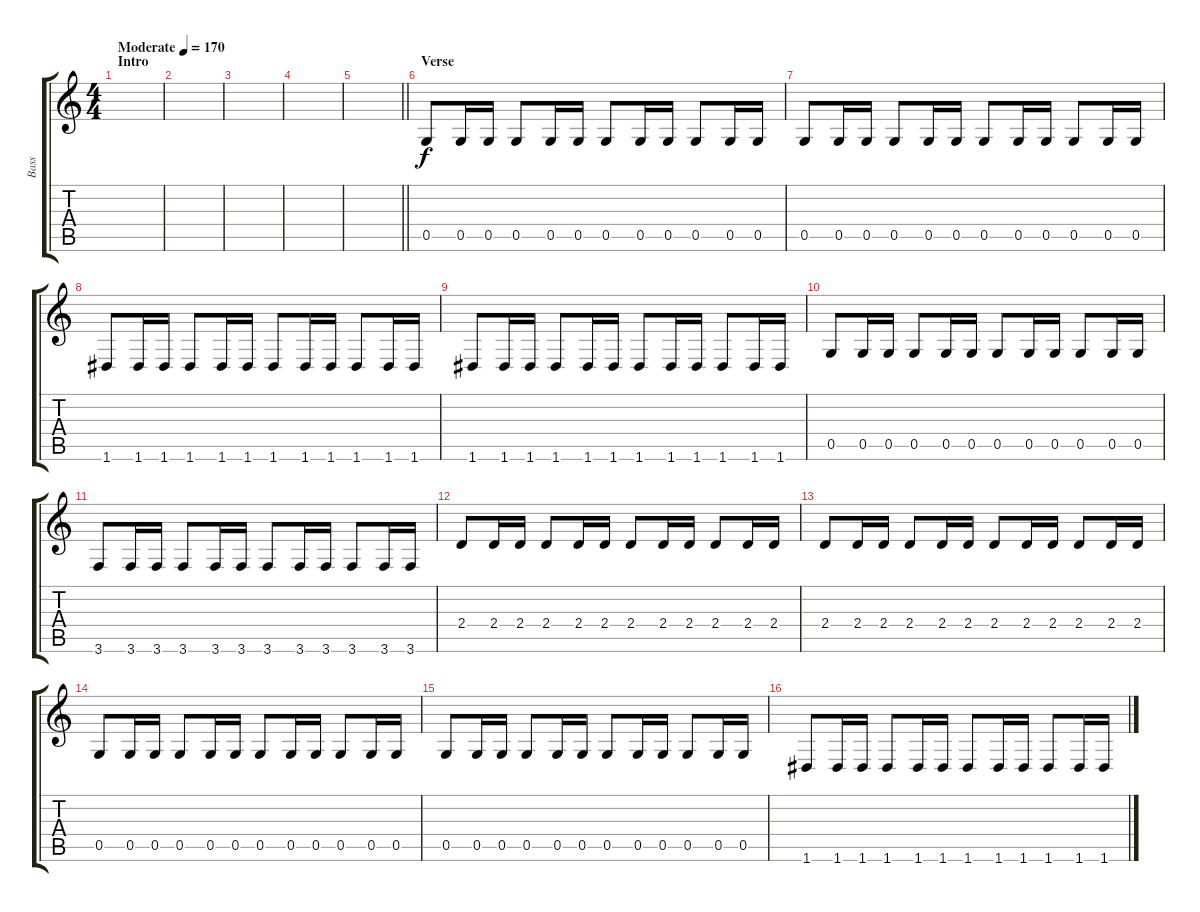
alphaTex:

\track ("Bass" "Bass") {instrument electricbassfinger}
\staff {score tabs}
\tuning (D4 A3 F3 C3 G2 D2) {hide}
\ts (4 4)
\section ("" "Intro")
\tempo (170 "Moderate")
\clef g2
\ks c
|
|
|
|
\barLineRight lightlight
|
\section ("" "Verse")
0.5.8 0.5.16 0.5.16 0.5.8 0.5.16 0.5.16 0.5.8 0.5.16 0.5.16 0.5.8 0.5.16 0.5.16 |
0.5.8 0.5.16 0.5.16 0.5.8 0.5.16 0.5.16 0.5.8 0.5.16 0.5.16 0.5.8 0.5.16 0.5.16 |
1.6.8 1.6.16 1.6.16 1.6.8 1.6.16 1.6.16 1.6.8 1.6.16 1.6.16 1.6.8 1.6.16 1.6.16 |
1.6.8 1.6.16 1.6.16 1.6.8 1.6.16 1.6.16 1.6.8 1.6.16 1.6.16 1.6.8 1.6.16 1.6.16 |
0.5.8 0.5.16 0.5.16 0.5.8 0.5.16 0.5.16 0.5.8 0.5.16 0.5.16 0.5.8 0.5.16 0.5.16 |
3.6.8 3.6.16 3.6.16 3.6.8 3.6.16 3.6.16 3.6.8 3.6.16 3.6.16 3.6.8 3.6.16 3.6.16 |
2.4.8 2.4.16 2.4.16 2.4.8 2.4.16 2.4.16 2.4.8 2.4.16 2.4.16 2.4.8 2.4.16 2.4.16 |
2.4.8 2.4.16 2.4.16 2.4.8 2.4.16 2.4.16 2.4.8 2.4.16 2.4.16 2.4.8 2.4.16 2.4.16 |
0.5.8 0.5.16 0.5.16 0.5.8 0.5.16 0.5.16 0.5.8 0.5.16 0.5.16 0.5.8 0.5.16 0.5.16 |
0.5.8 0.5.16 0.5.16 0.5.8 0.5.16 0.5.16 0.5.8 0.5.16 0.5.16 0.5.8 0.5.16 0.5.16 |
1.6.8 1.6.16 1.6.16 1.6.8 1.6.16 1.6.16 1.6.8 1.6.16 1.6.16 1.6.8 1.6.16 1.6.16
